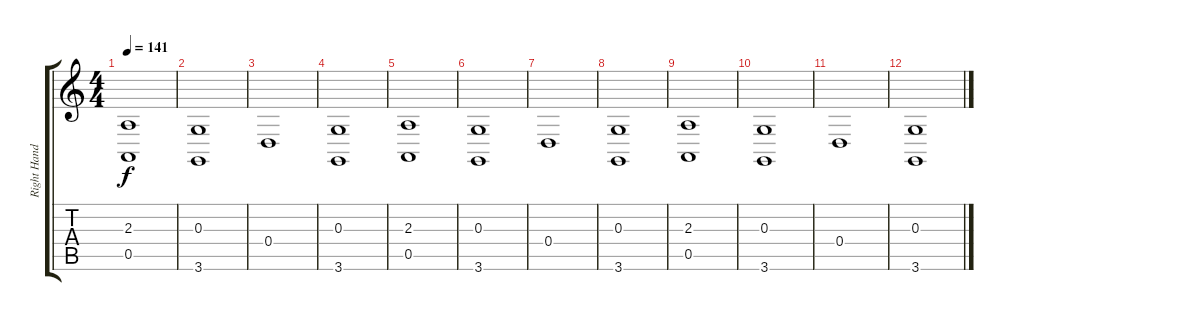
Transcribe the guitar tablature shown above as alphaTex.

\track ("Right Hand Keyboard" "Right Hand") {instrument stringensemble1}
\staff {score tabs}
\tuning (E4 B3 G3 D3 A2 E2) {hide}
\ts (4 4)
\tempo 141
\clef g2
\ks c
(2.3 0.5).1{dy f} |
(0.3 3.6).1 |
0.4.1 |
(0.3 3.6).1 |
(2.3 0.5).1 |
(0.3 3.6).1 |
0.4.1 |
(0.3 3.6).1 |
(2.3 0.5).1 |
(0.3 3.6).1 |
0.4.1 |
(0.3 3.6).1
